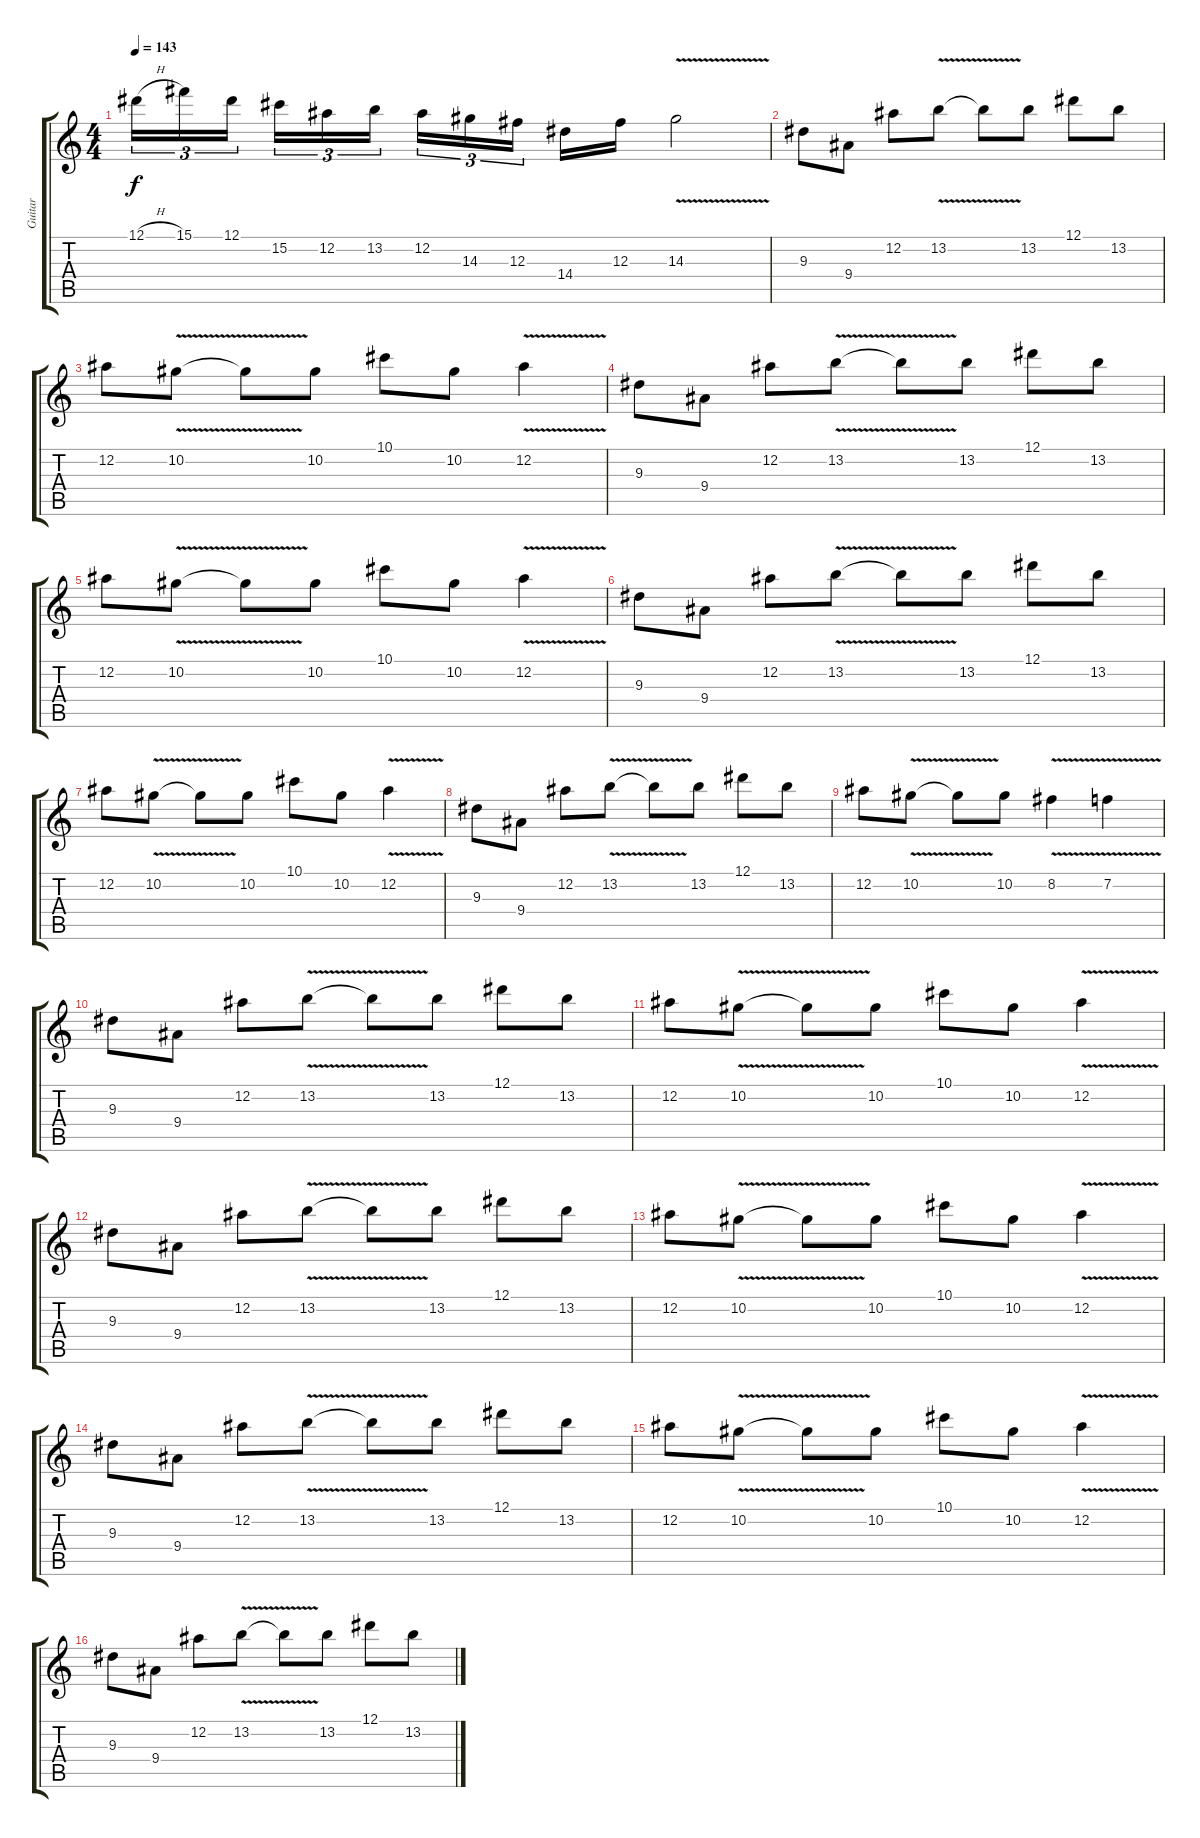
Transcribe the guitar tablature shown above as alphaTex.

\track ("Guitar" "Guitar") {instrument distortionguitar}
\staff {score tabs}
\tuning (Eb4 Bb3 Gb3 Db3 Ab2 Eb2) {hide}
\ts (4 4)
\tempo 143
\clef g2
\ks c
12.1{h}.16{tu (3 2) dy f} 15.1.16{tu (3 2)} 12.1.16{tu (3 2)} 15.2.16{tu (3 2)} 12.2.16{tu (3 2)} 13.2.16{tu (3 2)} 12.2.16{tu (3 2)} 14.3.16{tu (3 2)} 12.3.16{tu (3 2)} 14.4.16 12.3.16 14.3{v}.2 |
\section ("" "")
9.3.8 9.4.8 12.2.8 13.2{v}.8 13.2{t}.8 13.2.8 12.1.8 13.2.8 |
12.2.8 10.2{v}.8 10.2{t}.8 10.2.8 10.1.8 10.2.8 12.2{v}.4 |
9.3.8 9.4.8 12.2.8 13.2{v}.8 13.2{t}.8 13.2.8 12.1.8 13.2.8 |
12.2.8 10.2{v}.8 10.2{t}.8 10.2.8 10.1.8 10.2.8 12.2{v}.4 |
9.3.8 9.4.8 12.2.8 13.2{v}.8 13.2{t}.8 13.2.8 12.1.8 13.2.8 |
12.2.8 10.2{v}.8 10.2{t}.8 10.2.8 10.1.8 10.2.8 12.2{v}.4 |
9.3.8 9.4.8 12.2.8 13.2{v}.8 13.2{t}.8 13.2.8 12.1.8 13.2.8 |
12.2.8 10.2{v}.8 10.2{t}.8 10.2.8 8.2{v}.4 7.2{v}.4 |
9.3.8 9.4.8 12.2.8 13.2{v}.8 13.2{t}.8 13.2.8 12.1.8 13.2.8 |
12.2.8 10.2{v}.8 10.2{t}.8 10.2.8 10.1.8 10.2.8 12.2{v}.4 |
9.3.8 9.4.8 12.2.8 13.2{v}.8 13.2{t}.8 13.2.8 12.1.8 13.2.8 |
12.2.8 10.2{v}.8 10.2{t}.8 10.2.8 10.1.8 10.2.8 12.2{v}.4 |
9.3.8 9.4.8 12.2.8 13.2{v}.8 13.2{t}.8 13.2.8 12.1.8 13.2.8 |
12.2.8 10.2{v}.8 10.2{t}.8 10.2.8 10.1.8 10.2.8 12.2{v}.4 |
9.3.8 9.4.8 12.2.8 13.2{v}.8 13.2{t}.8 13.2.8 12.1.8 13.2.8
